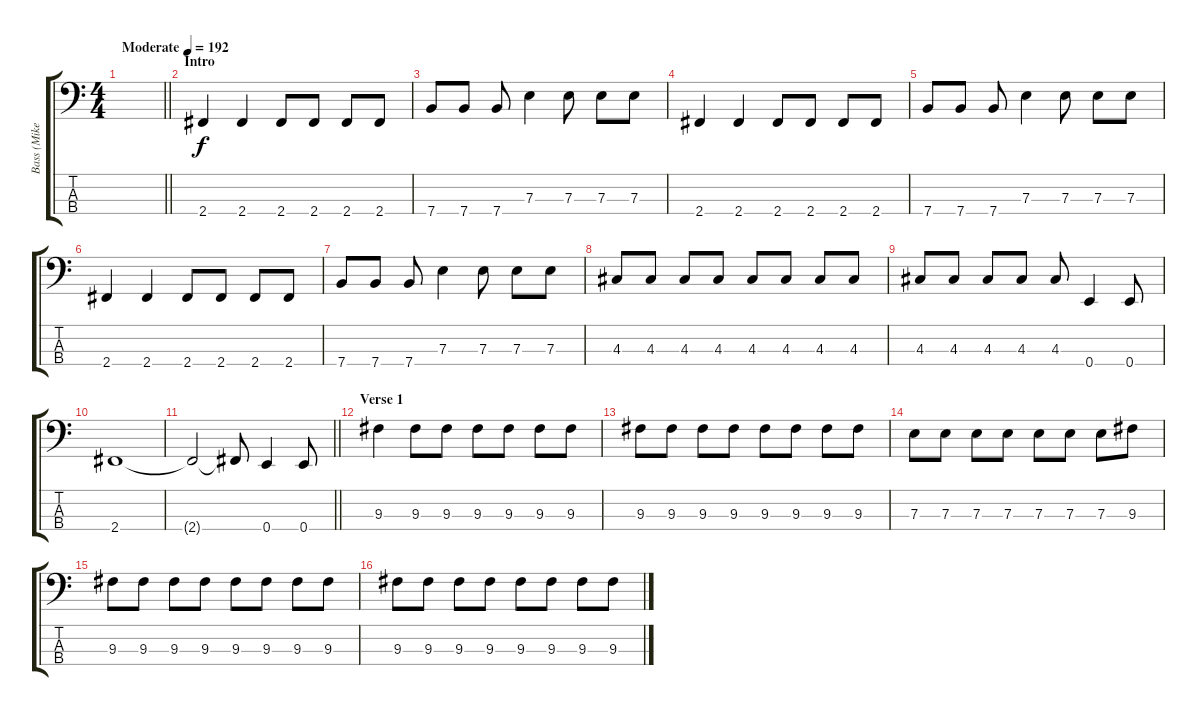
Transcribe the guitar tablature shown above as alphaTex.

\track ("Bass (Mike Dirnt)" "Bass (Mike") {instrument electricbasspick}
\staff {score tabs}
\tuning (G2 D2 A1 E1) {hide}
\ts (4 4)
\tempo (192 "Moderate")
\clef f4
\barLineRight lightlight
\ks c
|
\section ("" "Intro")
2.4.4 2.4.4 2.4.8 2.4.8 2.4.8 2.4.8 |
7.4.8 7.4.8 7.4.8 7.3.4 7.3.8 7.3.8 7.3.8 |
2.4.4 2.4.4 2.4.8 2.4.8 2.4.8 2.4.8 |
7.4.8 7.4.8 7.4.8 7.3.4 7.3.8 7.3.8 7.3.8 |
2.4.4 2.4.4 2.4.8 2.4.8 2.4.8 2.4.8 |
7.4.8 7.4.8 7.4.8 7.3.4 7.3.8 7.3.8 7.3.8 |
4.3.8 4.3.8 4.3.8 4.3.8 4.3.8 4.3.8 4.3.8 4.3.8 |
4.3.8 4.3.8 4.3.8 4.3.8 4.3.8 0.4.4 0.4.8 |
2.4.1 |
\barLineRight lightlight
2.4{t}.2 2.4{t}.8 0.4.4 0.4.8 |
\section ("" "Verse 1")
9.3.4 9.3.8 9.3.8 9.3.8 9.3.8 9.3.8 9.3.8 |
9.3.8 9.3.8 9.3.8 9.3.8 9.3.8 9.3.8 9.3.8 9.3.8 |
7.3.8 7.3.8 7.3.8 7.3.8 7.3.8 7.3.8 7.3.8 9.3.8 |
9.3.8 9.3.8 9.3.8 9.3.8 9.3.8 9.3.8 9.3.8 9.3.8 |
9.3.8 9.3.8 9.3.8 9.3.8 9.3.8 9.3.8 9.3.8 9.3.8
